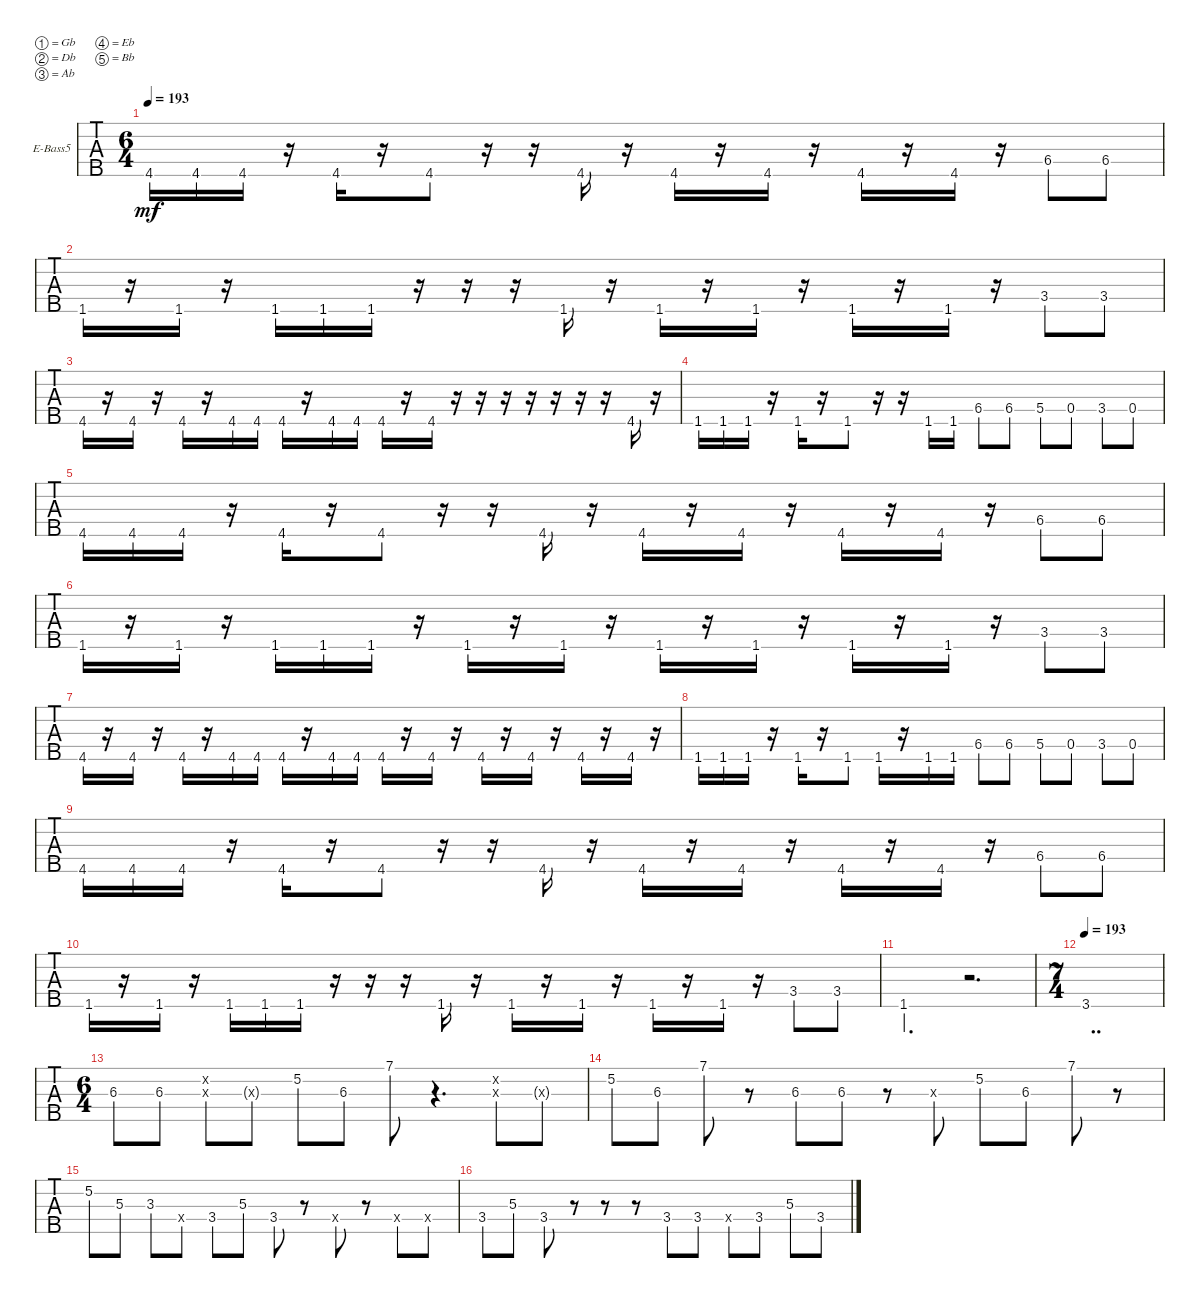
\defaultSystemsLayout 4
\bracketExtendMode groupsimilarinstruments
\firstSystemTrackNameOrientation horizontal
\otherSystemsTrackNameOrientation horizontal
\track ("Electric Bass" "E-Bass5") {multiBarRest instrument electricbassfinger}
\staff {tabs}
\tuning (Gb2 Db2 Ab1 Eb1 Bb0)
\ts (6 4)
\tempo 193
\clef f4
\ks c
4.5.16{dy mf instrument electricbassfinger} 4.5.16 4.5.16 r.16 4.5.16 r.16 4.5.8 r.16 r.16 4.5.16 r.16 4.5.16 r.16 4.5.16 r.16 4.5.16 r.16 4.5.16 r.16 6.4.8 6.4.8 |
1.5.16 r.16 1.5.16 r.16 1.5.16 1.5.16 1.5.16 r.16 r.16 r.16 1.5.16 r.16 1.5.16 r.16 1.5.16 r.16 1.5.16 r.16 1.5.16 r.16 3.4.8 3.4.8 |
4.5.16 r.16 4.5.16 r.16 4.5.16 r.16 4.5.16 4.5.16 4.5.16 r.16 4.5.16 4.5.16 4.5.16 r.16 4.5.16 r.16 r.16 r.16 r.16 r.16 r.16 r.16 4.5.16 r.16 |
1.5.16 1.5.16 1.5.16 r.16 1.5.16 r.16 1.5.8 r.16 r.16 1.5.16 1.5.16 6.4.8 6.4.8 5.4.8 0.4.8 3.4.8 0.4.8 |
4.5.16 4.5.16 4.5.16 r.16 4.5.16 r.16 4.5.8 r.16 r.16 4.5.16 r.16 4.5.16 r.16 4.5.16 r.16 4.5.16 r.16 4.5.16 r.16 6.4.8 6.4.8 |
1.5.16 r.16 1.5.16 r.16 1.5.16 1.5.16 1.5.16 r.16 1.5.16 r.16 1.5.16 r.16 1.5.16 r.16 1.5.16 r.16 1.5.16 r.16 1.5.16 r.16 3.4.8 3.4.8 |
4.5.16 r.16 4.5.16 r.16 4.5.16 r.16 4.5.16 4.5.16 4.5.16 r.16 4.5.16 4.5.16 4.5.16 r.16 4.5.16 r.16 4.5.16 r.16 4.5.16 r.16 4.5.16 r.16 4.5.16 r.16 |
1.5.16 1.5.16 1.5.16 r.16 1.5.16 r.16 1.5.8 1.5.16 r.16 1.5.16 1.5.16 6.4.8 6.4.8 5.4.8 0.4.8 3.4.8 0.4.8 |
4.5.16 4.5.16 4.5.16 r.16 4.5.16 r.16 4.5.8 r.16 r.16 4.5.16 r.16 4.5.16 r.16 4.5.16 r.16 4.5.16 r.16 4.5.16 r.16 6.4.8 6.4.8 |
1.5.16 r.16 1.5.16 r.16 1.5.16 1.5.16 1.5.16 r.16 r.16 r.16 1.5.16 r.16 1.5.16 r.16 1.5.16 r.16 1.5.16 r.16 1.5.16 r.16 3.4.8 3.4.8 |
1.5.2{d} r.2{d} |
\ts (7 4)
\tempo 193
3.5.1{dd} |
\ts (6 4)
6.3.8 6.3.8 (0.3{x} 0.2{x}).8 0.3{g x}.8 5.2.8 6.3.8 7.1.8 r.4{d} (0.3{x} 0.2{x}).8 0.3{g x}.8 |
5.2.8 6.3.8 7.1.8 r.8 6.3.8 6.3.8 r.8 0.3{x}.8 5.2.8 6.3.8 7.1.8 r.8 |
5.2.8 5.3.8 3.3.8 0.4{x}.8 3.4.8 5.3.8 3.4.8 r.8 0.4{x}.8 r.8 3.4{x}.8 3.4{x}.8 |
3.4.8 5.3.8 3.4.8 r.8 r.8 r.8 3.4.8 3.4.8 0.4{x}.8 3.4.8 5.3.8 3.4.8
